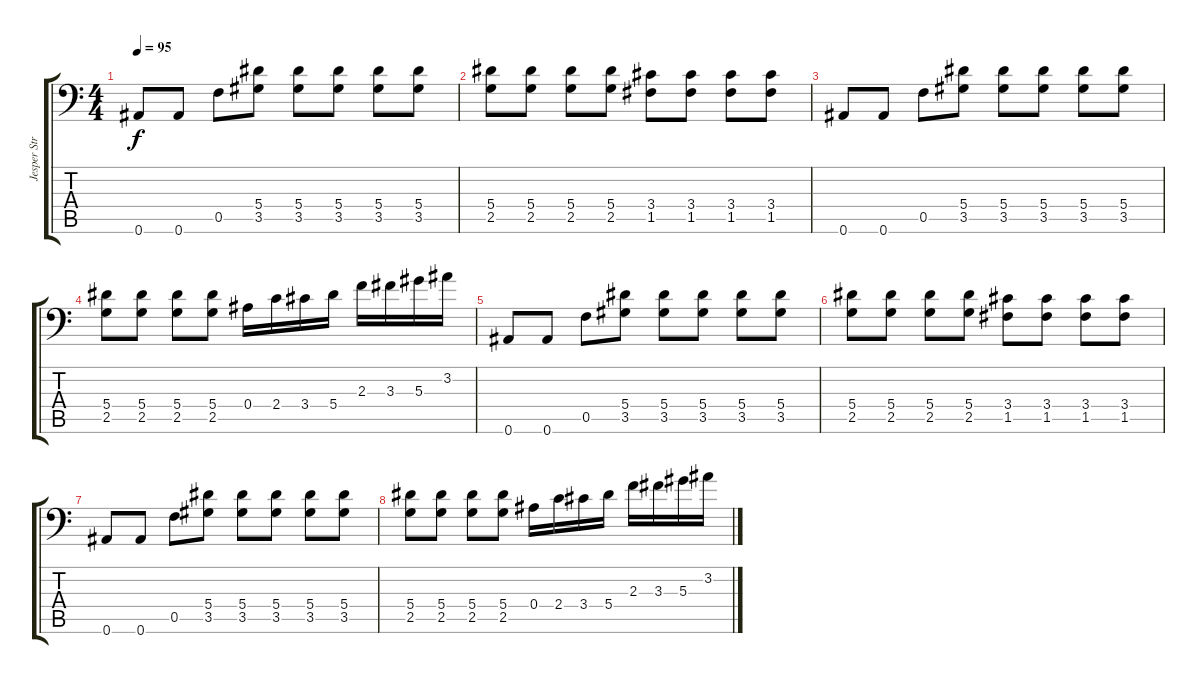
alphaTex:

\track ("Jesper Stromblad" "Jesper Str") {instrument overdrivenguitar}
\staff {score tabs}
\tuning (C4 G3 Eb3 Bb2 F2 Bb1) {hide}
\ts (4 4)
\tempo 95
\clef f4
\ks c
0.6.8{dy f} 0.6.8 0.5.8 (5.4 3.5).8 (5.4 3.5).8 (5.4 3.5).8 (5.4 3.5).8 (5.4 3.5).8 |
(5.4 2.5).8 (5.4 2.5).8 (5.4 2.5).8 (5.4 2.5).8 (3.4 1.5).8 (3.4 1.5).8 (3.4 1.5).8 (3.4 1.5).8 |
0.6.8 0.6.8 0.5.8 (5.4 3.5).8 (5.4 3.5).8 (5.4 3.5).8 (5.4 3.5).8 (5.4 3.5).8 |
(5.4 2.5).8 (5.4 2.5).8 (5.4 2.5).8 (5.4 2.5).8 0.4.16 2.4.16 3.4.16 5.4.16 2.3.16 3.3.16 5.3.16 3.2.16 |
0.6.8 0.6.8 0.5.8 (5.4 3.5).8 (5.4 3.5).8 (5.4 3.5).8 (5.4 3.5).8 (5.4 3.5).8 |
(5.4 2.5).8 (5.4 2.5).8 (5.4 2.5).8 (5.4 2.5).8 (3.4 1.5).8 (3.4 1.5).8 (3.4 1.5).8 (3.4 1.5).8 |
0.6.8 0.6.8 0.5.8 (5.4 3.5).8 (5.4 3.5).8 (5.4 3.5).8 (5.4 3.5).8 (5.4 3.5).8 |
(5.4 2.5).8 (5.4 2.5).8 (5.4 2.5).8 (5.4 2.5).8 0.4.16 2.4.16 3.4.16 5.4.16 2.3.16 3.3.16 5.3.16 3.2.16
